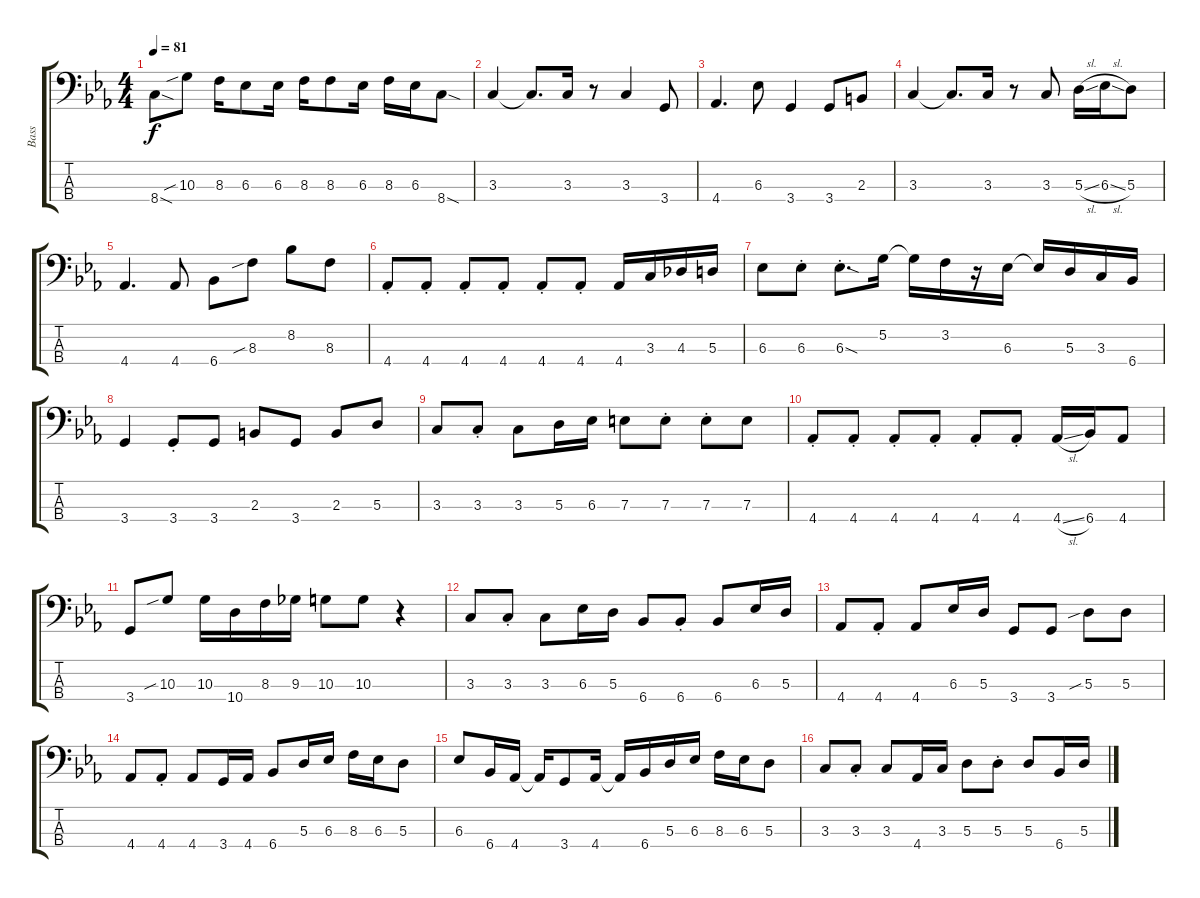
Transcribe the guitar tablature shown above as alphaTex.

\track ("Bass" "Bass") {instrument electricbasspick}
\staff {score tabs}
\tuning (G2 D2 A1 E1) {hide}
\ts (4 4)
\tempo 81
\clef f4
\ks eb
8.4{sod}.8{dy f} 10.3{sib}.8 8.3.16 6.3.8 6.3.16 8.3.16 8.3.8 6.3.16 8.3.16 6.3.16 8.4{sod}.8 |
3.3.4 3.3{t}.8{d} 3.3.16 r.8 3.3.4 3.4.8 |
4.4.4{d} 6.3.8 3.4.4 3.4.8 2.3.8 |
3.3.4 3.3{t}.8{d} 3.3.16 r.8 3.3.8 5.3{sl}.16 6.3{sl}.16 5.3.8 |
4.4.4{d} 4.4.8 6.4.8 8.3{sib}.8 8.2.8 8.3.8 |
4.4{st}.8 4.4{st}.8 4.4{st}.8 4.4{st}.8 4.4{st}.8 4.4{st}.8 4.4.16 3.3.16 4.3.16 5.3.16 |
6.3.8 6.3{st}.8 6.3{sod st}.8{d} 5.2.16 5.2{t}.16 3.2.16 r.16 6.3.16 6.3{t}.16 5.3.16 3.3.16 6.4.16 |
3.4.4 3.4{st}.8 3.4.8 2.3.8 3.4.8 2.3.8 5.3.8 |
3.3.8 3.3{st}.8 3.3.8 5.3.16 6.3.16 7.3.8 7.3{st}.8 7.3{st}.8 7.3.8 |
4.4{st}.8 4.4{st}.8 4.4{st}.8 4.4{st}.8 4.4{st}.8 4.4{st}.8 4.4{sl}.16 6.4.16 4.4.8 |
3.4.8 10.3{sib}.8 10.3.16 10.4.16 8.3.16 9.3.16 10.3.8 10.3.8 r.4 |
3.3.8 3.3{st}.8 3.3.8 6.3.16 5.3.16 6.4.8 6.4{st}.8 6.4.8 6.3.16 5.3.16 |
4.4.8 4.4{st}.8 4.4.8 6.3.16 5.3.16 3.4.8 3.4.8 5.3{sib}.8 5.3.8 |
4.4.8 4.4{st}.8 4.4.8 3.4.16 4.4.16 6.4.8 5.3.16 6.3.16 8.3.16 6.3.16 5.3.8 |
6.3.8 6.4.16 4.4.16 4.4{t}.16 3.4.8 4.4.16 4.4{t}.16 6.4.16 5.3.16 6.3.16 8.3.16 6.3.16 5.3.8 |
3.3.8 3.3{st}.8 3.3.8 4.4.16 3.3.16 5.3.8 5.3{st}.8 5.3.8 6.4.16 5.3.16
